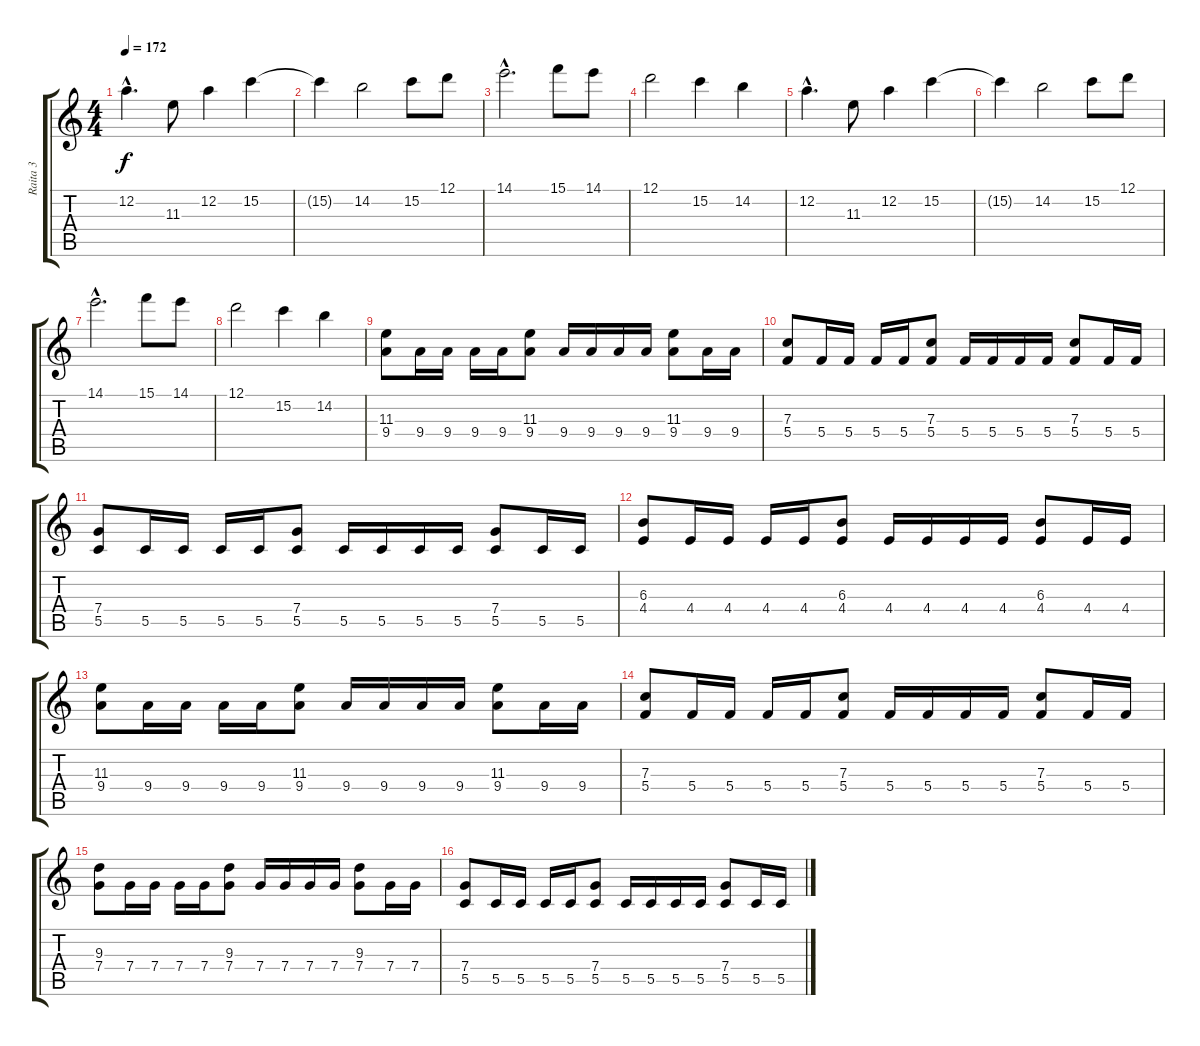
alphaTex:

\track ("Raita 3" "Raita 3") {instrument overdrivenguitar}
\staff {score tabs}
\tuning (D4 A3 F3 C3 G2 D2) {hide}
\ts (4 4)
\tempo 172
\clef g2
\ks c
12.2{hac}.4{d dy f} 11.3.8 12.2.4 15.2.4 |
15.2{t}.4 14.2.2 15.2.8 12.1.8 |
14.1{hac}.2{d} 15.1.8 14.1.8 |
12.1.2 15.2.4 14.2.4 |
12.2{hac}.4{d} 11.3.8 12.2.4 15.2.4 |
15.2{t}.4 14.2.2 15.2.8 12.1.8 |
14.1{hac}.2{d} 15.1.8 14.1.8 |
12.1.2 15.2.4 14.2.4 |
(11.3 9.4).8 9.4.16 9.4.16 9.4.16 9.4.16 (11.3 9.4).8 9.4.16 9.4.16 9.4.16 9.4.16 (11.3 9.4).8 9.4.16 9.4.16 |
(7.3 5.4).8 5.4.16 5.4.16 5.4.16 5.4.16 (7.3 5.4).8 5.4.16 5.4.16 5.4.16 5.4.16 (7.3 5.4).8 5.4.16 5.4.16 |
(7.4 5.5).8 5.5.16 5.5.16 5.5.16 5.5.16 (7.4 5.5).8 5.5.16 5.5.16 5.5.16 5.5.16 (7.4 5.5).8 5.5.16 5.5.16 |
(6.3 4.4).8 4.4.16 4.4.16 4.4.16 4.4.16 (6.3 4.4).8 4.4.16 4.4.16 4.4.16 4.4.16 (6.3 4.4).8 4.4.16 4.4.16 |
(11.3 9.4).8 9.4.16 9.4.16 9.4.16 9.4.16 (11.3 9.4).8 9.4.16 9.4.16 9.4.16 9.4.16 (11.3 9.4).8 9.4.16 9.4.16 |
(7.3 5.4).8 5.4.16 5.4.16 5.4.16 5.4.16 (7.3 5.4).8 5.4.16 5.4.16 5.4.16 5.4.16 (7.3 5.4).8 5.4.16 5.4.16 |
(9.3 7.4).8 7.4.16 7.4.16 7.4.16 7.4.16 (9.3 7.4).8 7.4.16 7.4.16 7.4.16 7.4.16 (9.3 7.4).8 7.4.16 7.4.16 |
(7.4 5.5).8 5.5.16 5.5.16 5.5.16 5.5.16 (7.4 5.5).8 5.5.16 5.5.16 5.5.16 5.5.16 (7.4 5.5).8 5.5.16 5.5.16
